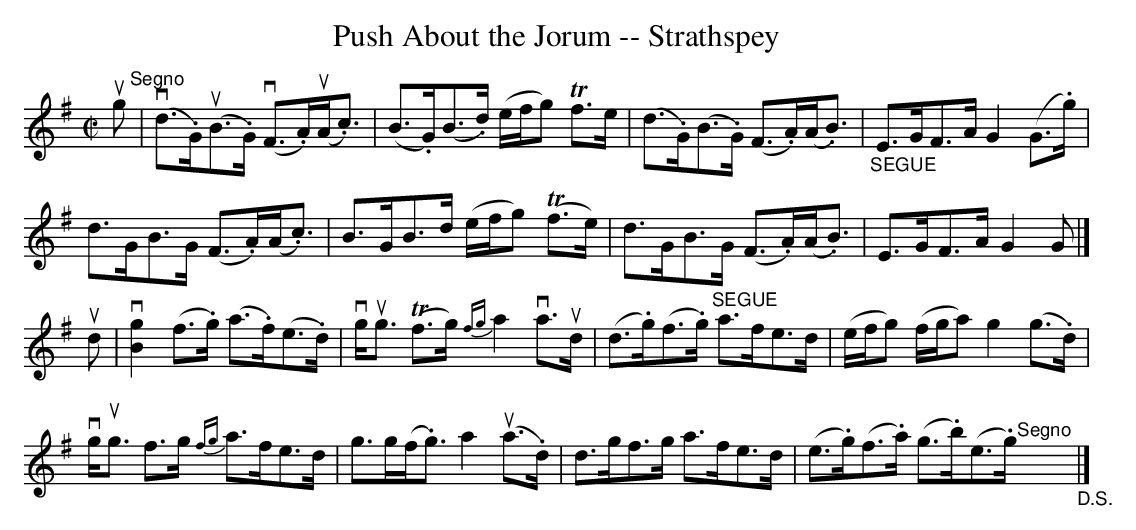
X:1
T:Push About the Jorum -- Strathspey
M:C|
L:1/8
K:G
ug"^Segno"|\
v(d>.G)u(B>.G) v(F>.A)u(A<.c) | (B>.G)(B>.d) (e/f/g) Tf>e |\
 (d>.G)(B>.G) (F>.A)(A<.B) | "_SEGUE"E>GF>A G2 (G>.g) |
d>GB>G (F>.A)(A<.c) | B>GB>d (e/f/g) (Tf>e) |\
 d>GB>G (F>.A)(A<.B) | E>GF>A G2 G |]
ud|\
v[B2g2] (f>.g) (a>.f)(e>.d) | vg<ug (Tf>g) {fg}a2 va>ud |\
 (d>.g)(f>.g) "^SEGUE"a>fe>d | (e/f/g) (f/g/a) g2 (g>.d) |
vg<ug f>g {fg}a>fe>d | g>g(f<.g) a2 u(a>.d) |\
 d>gf>g a>fe>d | (e>.g)(f>.a) (g>.b)(e>.g)"^Segno"y"_D.S." |]
